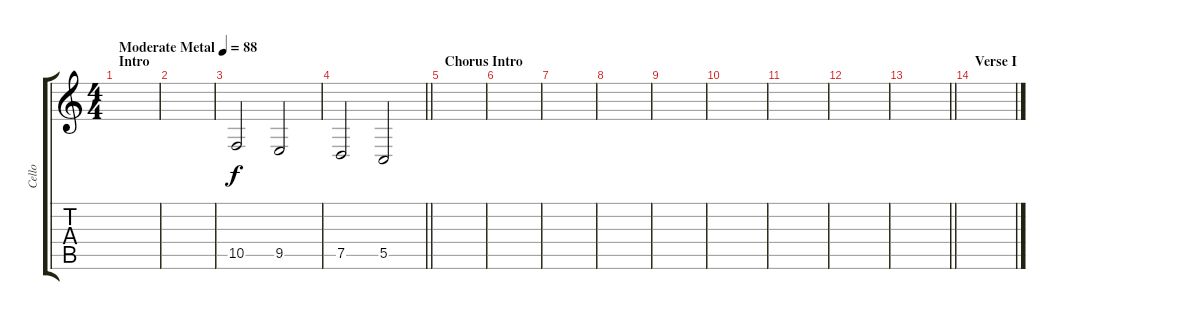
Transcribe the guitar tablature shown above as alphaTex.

\track ("Cello" "Cello") {instrument cello}
\staff {score tabs}
\tuning (D4 A3 F3 C3 G2 D2) {hide}
\ts (4 4)
\section ("" "Intro")
\tempo (88 "Moderate Metal")
\clef g2
\ks c
|
|
10.5.2 9.5.2 |
\barLineRight lightlight
7.5.2 5.5.2 |
\section ("" "Chorus Intro")
|
|
|
|
|
|
|
|
\barLineRight lightlight
|
\section ("" "Verse I")
